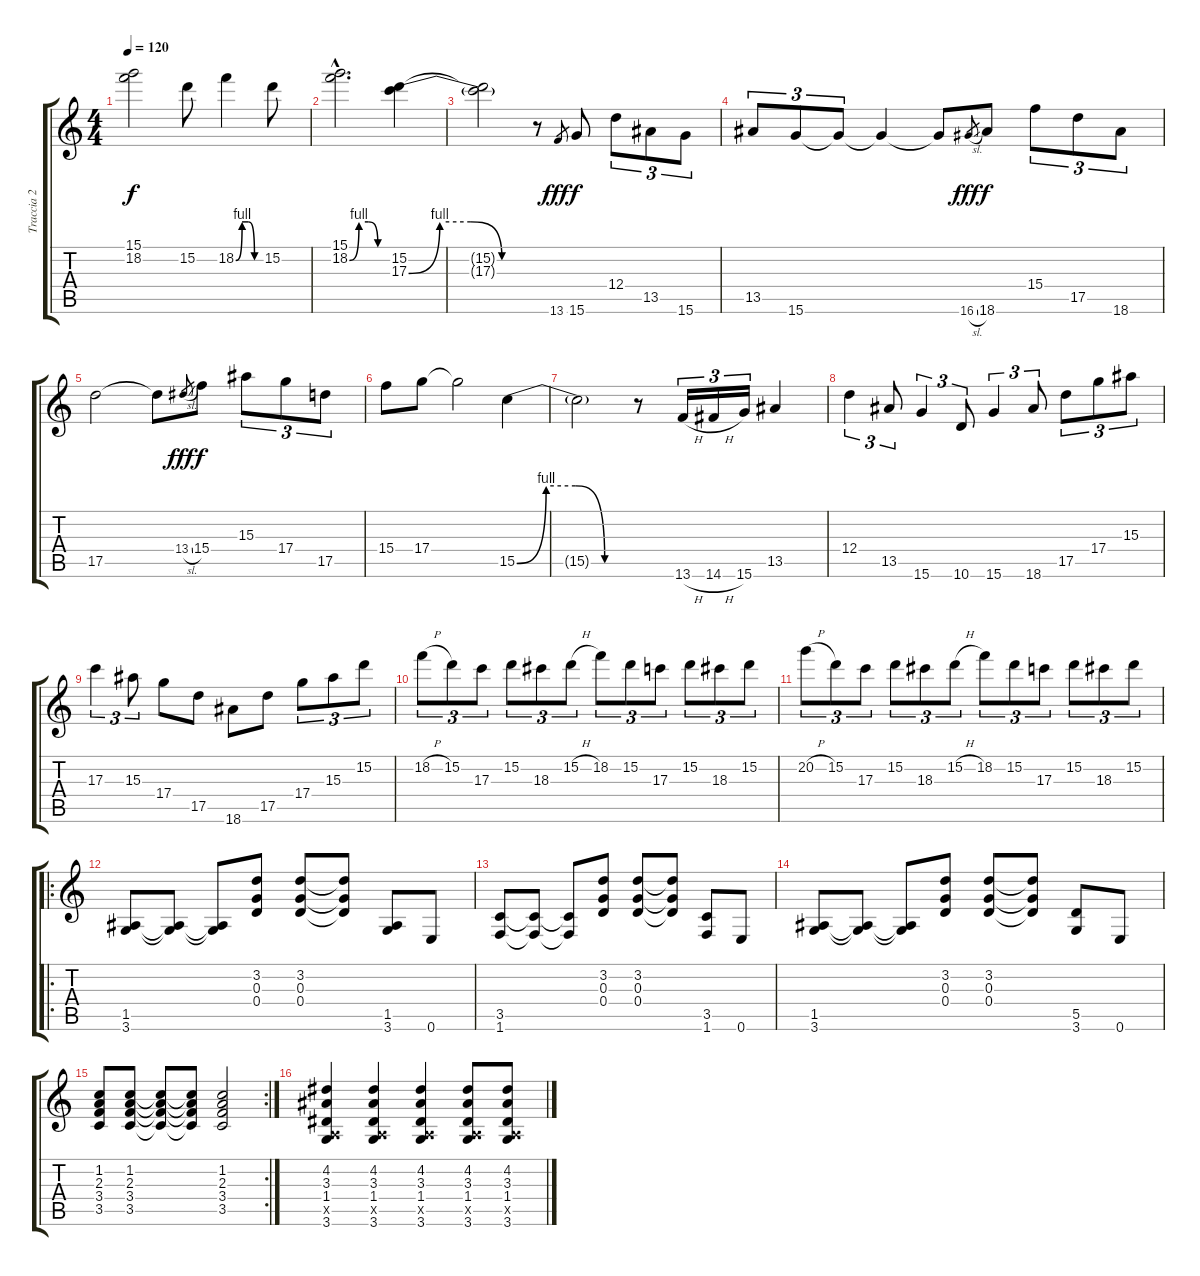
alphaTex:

\track ("Traccia 2" "Traccia 2") {instrument acousticguitarnylon}
\staff {score tabs}
\tuning (E4 B3 G3 D3 A2 E2) {hide}
\ts (4 4)
\tempo 120
\clef g2
\ks c
(15.1{t} 18.2{t}).2{dy f} 15.2.8 18.2{be (custom 0 0 15 4 30 4 45 0 60 0)}.4 15.2.8 |
(15.1{hac} 18.2{be (custom 0 0 15 4 30 4 45 0 60 0) hac}).2{d} (15.2 17.3{be (custom 0 0 15 4 30 4 45 0 60 0)}).4 |
(15.2{t} 17.3{t}).2 r.8 13.6.8{gr dy fff} 15.6.8{dy f} 12.4.8{tu (3 2)} 13.5.8{tu (3 2)} 15.6.8{tu (3 2)} |
13.5.8{tu (3 2)} 15.6.8{tu (3 2)} 15.6{t}.8{tu (3 2)} 15.6{t}.4 15.6{t}.8 16.6{sl}.8{gr dy fff} 18.6.8{dy f} 15.4.8{tu (3 2)} 17.5.8{tu (3 2)} 18.6.8{tu (3 2)} |
17.5.2 17.5{t}.8 13.4{sl}.8{gr dy fff} 15.4.8{dy f} 15.3.8{tu (3 2)} 17.4.8{tu (3 2)} 17.5.8{tu (3 2)} |
15.4.8 17.4.8 17.4{t}.2 15.5{be (custom 0 0 15 4 30 4 45 0 60 0)}.4 |
15.5{t}.2 r.8 13.6{h}.16{tu (3 2)} 14.6{h}.16{tu (3 2)} 15.6.16{tu (3 2)} 13.5.4 |
12.4.4{tu (3 2)} 13.5.8{tu (3 2)} 15.6.4{tu (3 2)} 10.6.8{tu (3 2)} 15.6.4{tu (3 2)} 18.6.8{tu (3 2)} 17.5.8{tu (3 2)} 17.4.8{tu (3 2)} 15.3.8{tu (3 2)} |
17.3.4{tu (3 2)} 15.3.8{tu (3 2)} 17.4.8 17.5.8 18.6.8 17.5.8 17.4.8{tu (3 2)} 15.3.8{tu (3 2)} 15.2.8{tu (3 2)} |
18.2{h}.8{tu (3 2)} 15.2.8{tu (3 2)} 17.3.8{tu (3 2)} 15.2.8{tu (3 2)} 18.3.8{tu (3 2)} 15.2{h}.8{tu (3 2)} 18.2.8{tu (3 2)} 15.2.8{tu (3 2)} 17.3.8{tu (3 2)} 15.2.8{tu (3 2)} 18.3.8{tu (3 2)} 15.2.8{tu (3 2)} |
20.2{h}.8{tu (3 2)} 15.2.8{tu (3 2)} 17.3.8{tu (3 2)} 15.2.8{tu (3 2)} 18.3.8{tu (3 2)} 15.2{h}.8{tu (3 2)} 18.2.8{tu (3 2)} 15.2.8{tu (3 2)} 17.3.8{tu (3 2)} 15.2.8{tu (3 2)} 18.3.8{tu (3 2)} 15.2.8{tu (3 2)} |
\ro
(1.5 3.6).8{instrument distortionguitar} (1.5{t} 3.6{t}).8 (1.5{t} 3.6{t}).8 (3.2 0.3 0.4).8 (3.2 0.3 0.4).8 (3.2{t} 0.3{t} 0.4{t}).8 (1.5 3.6).8 0.6.8 |
(3.5 1.6).8 (3.5{t} 1.6{t}).8 (3.5{t} 1.6{t}).8 (3.2 0.3 0.4).8 (3.2 0.3 0.4).8 (3.2{t} 0.3{t} 0.4{t}).8 (3.5 1.6).8 0.6.8 |
(1.5 3.6).8 (1.5{t} 3.6{t}).8 (1.5{t} 3.6{t}).8 (3.2 0.3 0.4).8 (3.2 0.3 0.4).8 (3.2{t} 0.3{t} 0.4{t}).8 (5.5 3.6).8 0.6.8 |
\rc 2
(1.2 2.3 3.4 3.5).8 (1.2 2.3 3.4 3.5).8 (1.2{t} 2.3{t} 3.4{t} 3.5{t}).8 (1.2{t} 2.3{t} 3.4{t} 3.5{t}).8 (1.2 2.3 3.4 3.5).2 |
(4.2 3.3 1.4 0.5{x} 3.6).4{instrument overdrivenguitar} (4.2 3.3 1.4 0.5{x} 3.6).4 (4.2 3.3 1.4 0.5{x} 3.6).4 (4.2 3.3 1.4 0.5{x} 3.6).8 (4.2 3.3 1.4 0.5{x} 3.6).8
